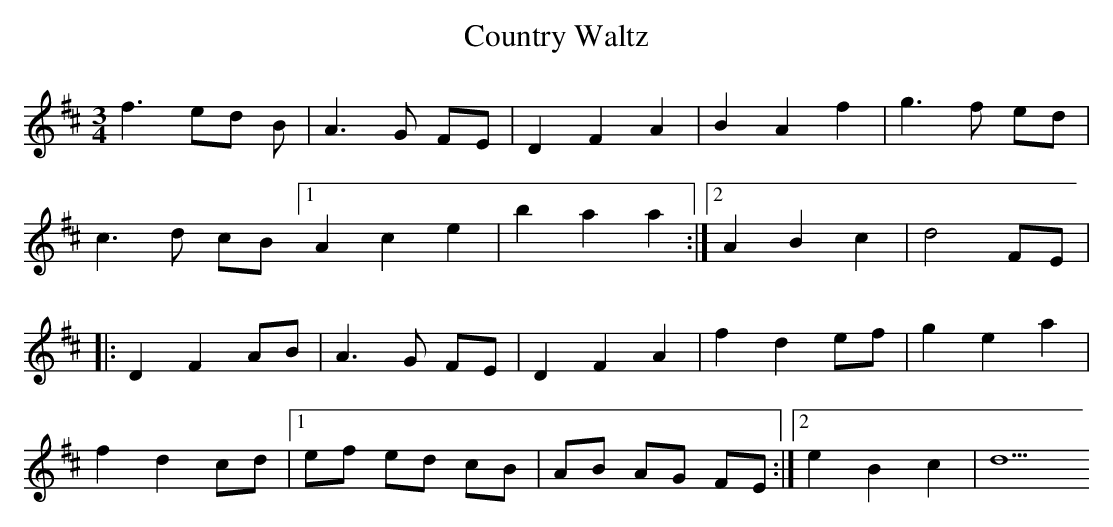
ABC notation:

X:1
T:Country Waltz
M:3/4
L:1/8
K:D
f3 ed B |A3 G FE | D2 F2 A2 |B2 A2 f2 | g3 f ed |
c3 d cB [1 A2 c2 e2 | b2 a2 a2 :|[2 A2 B2 c2  | d4 FE |
|: D2 F2 AB | A3 G FE | D2 F2 A2 | f2 d2 ef | g2 e2 a2 |
f2 d2 cd |[1 ef ed cB | AB AG FE :|[2 e2 B2 c2 | d5
